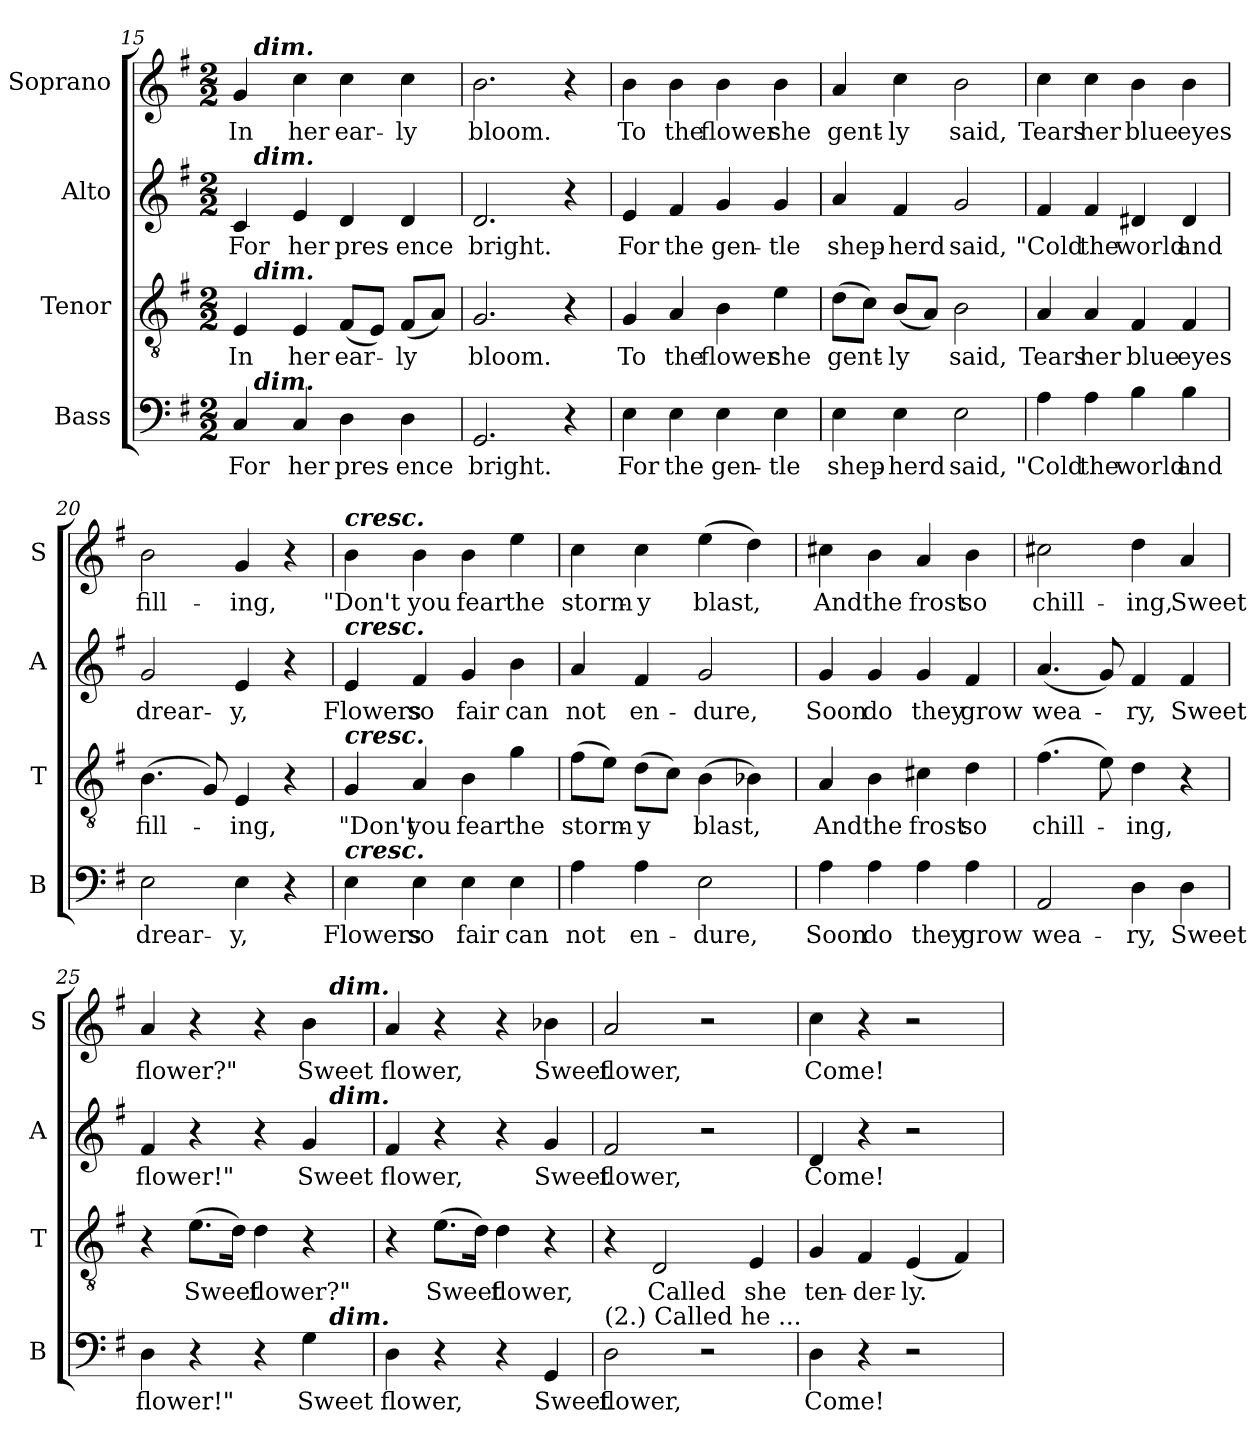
**kern	**text	**kern	**text	**kern	**text	**kern	**text
*part4	*part4	*part3	*part3	*part2	*part2	*part1	*part1
*staff4	*staff4	*staff3	*staff3	*staff2	*staff2	*staff1	*staff1
*I"Bass	*	*I"Tenor	*	*I"Alto	*	*I"Soprano	*
*I'B	*	*I'T	*	*I'A	*	*I'S	*
!!LO:PB:g=z
*clefF4	*	*clefGv2	*	*clefG2	*	*clefG2	*
*k[f#]	*	*k[f#]	*	*k[f#]	*	*k[f#]	*
*G:	*	*G:	*	*G:	*	*G:	*
*M2/2	*	*M2/2	*	*M2/2	*	*M2/2	*
=15	=15	=15	=15	=15	=15	=15	=15
*^	*	*^	*	*^	*	*^	*
4C/	16ryy	For	4E/	16ryy	In	4c/	16ryy	For	4g/	16ryy	In
!	!	!	!	!	!	!	!	!	!	!LO:TX:a:Bi:t=dim.	!
!	!	!	!	!	!	!	!LO:TX:a:Bi:t=dim.	!	!	!	!
!	!	!	!	!LO:TX:a:Bi:t=dim.	!	!	!	!	!	!	!
!	!LO:TX:a:Bi:t=dim.	!	!	!	!	!	!	!	!	!	!
.	2...ryy	.	.	2...ryy	.	.	2...ryy	.	.	2...ryy	.
4C/	.	her	4E/	.	her	4e/	.	her	4cc\	.	her
4D\	.	pres-	(8F#/L	.	ear-	4d/	.	pres-	4cc\	.	ear-
.	.	.	8E/J)	.	.	.	.	.	.	.	.
4D\	.	-ence	(8F#/L	.	-ly	4d/	.	-ence	4cc\	.	-ly
.	.	.	8A/J)	.	.	.	.	.	.	.	.
*v	*v	*	*	*	*	*v	*v	*	*v	*v	*
*	*	*v	*v	*	*	*	*	*
=16	=16	=16	=16	=16	=16	=16	=16
2.GG/	bright.	2.G/	bloom.	2.d/	bright.	2.b\	bloom.
4r	.	4r	.	4r	.	4r	.
=17	=17	=17	=17	=17	=17	=17	=17
4E\	For	4G/	To	4e/	For	4b\	To
4E\	the	4A/	the	4f#/	the	4b\	the
4E\	gen-	4B\	flower	4g/	gen-	4b\	flower
4E\	-tle	4e\	she	4g/	-tle	4b\	she
=18	=18	=18	=18	=18	=18	=18	=18
4E\	shep-	(8d\L	gent-	4a/	shep-	4a/	gent-
.	.	8c\J)	.	.	.	.	.
4E\	-herd	(8B/L	-ly	4f#/	-herd	4cc\	-ly
.	.	8A/J)	.	.	.	.	.
2E\	said,	2B\	said,	2g/	said,	2b\	said,
=19	=19	=19	=19	=19	=19	=19	=19
4A\	"Cold	4A/	Tears	4f#/	"Cold	4cc\	Tears
4A\	the	4A/	her	4f#/	the	4cc\	her
4B\	world	4F#/	blue	4d#X/	world	4b\	blue
4B\	and	4F#/	eyes	4d#/	and	4b\	eyes
!!LO:LB:g=z
=20	=20	=20	=20	=20	=20	=20	=20
2E\	drear-	(4.B\	fill-	2g/	drear-	2b\	fill-
.	.	8G/)	.	.	.	.	.
4E\	-y,	4E/	-ing,	4e/	-y,	4g/	-ing,
4r	.	4r	.	4r	.	4r	.
=21	=21	=21	=21	=21	=21	=21	=21
!	!	!	!	!	!	!LO:TX:a:Bi:t=cresc.	!
!	!	!	!	!LO:TX:a:Bi:t=cresc.	!	!	!
!	!	!LO:TX:a:Bi:t=cresc.	!	!	!	!	!
!LO:TX:a:Bi:t=cresc.	!	!	!	!	!	!	!
4E\	Flowers	4G/	"Don't	4e/	Flowers	4b\	"Don't
4E\	so	4A/	you	4f#/	so	4b\	you
4E\	fair	4B\	fear	4g/	fair	4b\	fear
4E\	can	4g\	the	4b\	can	4ee\	the
=22	=22	=22	=22	=22	=22	=22	=22
4A\	not	(8f#\L	storm-	4a/	not	4cc\	storm-
.	.	8e\J)	.	.	.	.	.
4A\	en-	(8d\L	-y	4f#/	en-	4cc\	-y
.	.	8c\J)	.	.	.	.	.
2E\	-dure,	(4B\	blast,	2g/	-dure,	(4ee\	blast,
.	.	4B-X\)	.	.	.	4dd\)	.
=23	=23	=23	=23	=23	=23	=23	=23
4A\	Soon	4A/	And	4g/	Soon	4cc#X\	And
4A\	do	4B\	the	4g/	do	4b\	the
4A\	they	4c#X\	frost	4g/	they	4a/	frost
4A\	grow	4d\	so	4f#/	grow	4b\	so
=24	=24	=24	=24	=24	=24	=24	=24
2AA/	wea-	(4.f#\	chill-	(4.a/	wea-	2cc#X\	chill-
.	.	8e\)	.	8g/)	.	.	.
4D\	-ry,	4d\	-ing,	4f#/	-ry,	4dd\	-ing,
4D\	Sweet	4r	.	4f#/	Sweet	4a/	Sweet
!!LO:LB:g=z
=25	=25	=25	=25	=25	=25	=25	=25
*^	*	*	*	*^	*	*^	*
4D\	2ryy	flower!"	4r	.	4f#/	2ryy	flower!"	4a/	2ryy	flower?"
4r	.	.	(8.e\L	Sweet	4r	.	.	4r	.	.
.	.	.	16d\Jk)	.	.	.	.	.	.	.
4r	4ryy	.	4d\	flower?"	4r	4ryy	.	4r	4ryy	.
4G\	16.ryy	Sweet	4r	.	4g/	16.ryy	Sweet	4b\	16.ryy	Sweet
!	!	!	!	!	!	!	!	!	!LO:TX:a:Bi:t=dim.	!
!	!	!	!	!	!	!LO:TX:a:Bi:t=dim.	!	!	!	!
!	!LO:TX:a:Bi:t=dim.	!	!	!	!	!	!	!	!	!
.	8ryy	.	.	.	.	8ryy	.	.	8ryy	.
.	32ryy	.	.	.	.	32ryy	.	.	32ryy	.
*	*	*	*	*	*v	*v	*	*	*	*
*v	*v	*	*	*	*	*	*v	*v	*
=26	=26	=26	=26	=26	=26	=26	=26
4D\	flower,	4r	.	4f#/	flower,	4a/	flower,
4r	.	(8.e\L	Sweet	4r	.	4r	.
.	.	16d\Jk)	.	.	.	.	.
4r	.	4d\	flower,	4r	.	4r	.
4GG/	Sweet	4r	.	4g/	Sweet	4b-X\	Sweet
=27	=27	=27	=27	=27	=27	=27	=27
!LO:TX:a:t=(2.)  Called         he   ...	!	!	!	!	!	!	!
2D\	flower,	4r	(1.)	2f#/	flower,	2a/	flower,
.	.	2D/	Called	.	.	.	.
2r	.	.	.	2r	.	2r	.
.	.	4E/	she	.	.	.	.
=28	=28	=28	=28	=28	=28	=28	=28
4D\	Come!	4G/	ten-	4d/	Come!	4cc\	Come!
4r	.	4F#/	-der-	4r	.	4r	.
2r	.	(4E/	-ly.	2r	.	2r	.
.	.	4F#/)	.	.	.	.	.
=	=	=	=	=	=	=	=
*-	*-	*-	*-	*-	*-	*-	*-
